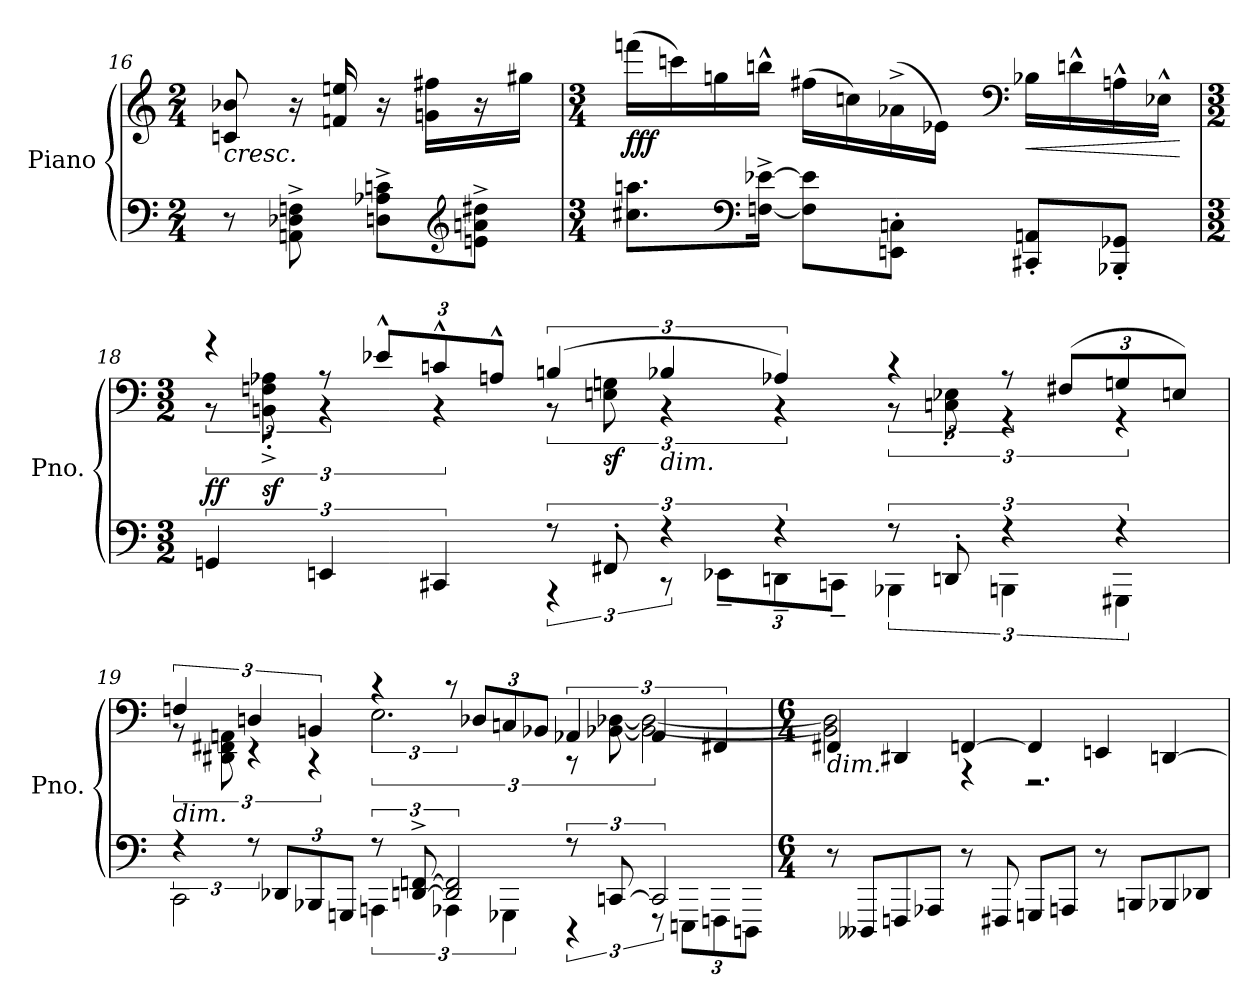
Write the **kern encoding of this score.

**kern	**kern	**dynam
*part1	*part1	*part1
*staff2	*staff1	*staff1/2
*I"Piano	*	*
*I'Pno.	*	*
*clefF4	*clefG2	*
*k[]	*k[]	*
*M2/4	*M2/4	*
=16	=16	=16
!	!LO:TX:b:i:t=cresc.	!
8r	8cn/ 8b-X/	.
8AAn\^ 8D-X\^ 8Fn\^	16r	.
.	16fn/ 16een/	.
8Dn\^ 8A-X\^ 8cn\^L	16r	.
.	16gn\ 16ff#X\LL	.
*clefG2	*	*
8en\^ 8an\^ 8dd#X\^J	16r	.
.	16gg#X\JJ	.
!!LO:LB:g=z
=17	=17	=17
*M3/4	*M3/4	*
!	!	!LO:DY:b
8.cc#X\ 8.aan\L	(>16fffn\LL	fff
.	16cccn\)	.
.	16ggn\	.
*clefF4	*	*
[16Fn\^ [16e-X\^Jk	16bbn^^\JJ	.
8F\] 8e-\]L	(>16ff#X\LL	.
.	16ccn\)	.
8EEn\' 8Cn\'J	(>16a-X^\	.
.	16e-X\JJ)	.
*	*clefF4	*
!	!	!LO:HP:b
8CC#X/' 8AAn/'L	16B-X\LL	<
.	16dn^^\	.
8BBB-X/' 8GG-X/'J	16An^^\	.
.	16E-X^^\JJ	.
.	.	[
!!LO:LB:g=z
=18	=18	=18
*M3/2	*M3/2	*
*^	*^	*
!	!	!	!	!LO:DY:b
6GGn/	2ryy	6r	12r	ff
!	!	!	!	!LO:DY:b
.	.	.	12BBn\'^ 12Fn\'^ 12A-X\'^	sf
6EEn/	.	12r	6r	.
.	.	12e-X^^/L	.	.
6CC#X/	.	12cn^^/	6r	.
.	.	12An^^/J	.	.
12r	6r	(>6Bn/	12r	.
!	!	!	!	!LO:DY:b
12FF#X'/	.	.	12En\ 12Gn\	sf
!	!	!LO:TX:b:i:t=dim.	!	!
6r	12r	6B-X/	6r	.
.	12EE-X~\L	.	.	.
6r	12DDn~\	6A-X/)	6r	.
.	12CCn~\J	.	.	.
12r	6BBB-X\	6r	12r	.
12DDn'/	.	.	12Cn\' 12E-X\'	.
6r	6BBBn\	12r	6r	.
.	.	(>12F#X/L	.	.
6r	6GGG#X\	12Gn/	6r	.
.	.	12En/J)	.	.
!!LO:LB:g=z	!!
=19	=19	=19	=19	=19
!	!	!LO:TX:b:i:t=dim.	!	!
6r	2CC\	6Fn/	12r	.
.	.	.	12DD#X\ 12FF#X\ 12AAn\	.
12r	.	6Dn/	6r	.
12DD-X/L	.	.	.	.
12BBB-X/	.	6BBn/	6r	.
12GGGn/J	.	.	.	.
12r	6AAAn\	6r	3.E\	.
[12DDn/^ [12FFn/^	.	.	.	.
3DD/] 3FF/]	6AAA-X\	12r	.	.
.	.	12D-X/L	.	.
.	6GGG-X\	12Cn/	.	.
.	.	12BB-X/J	.	.
12r	6r	6AA-X/	12r	.
[12CCn/	.	.	[12BB-X\ [12D-X\	.
3CC/]	12r	6AA-/	3BB-\_ 3D-\_	.
.	12EEEn\L	.	.	.
.	12FFFn\	6FF#X/	.	.
.	12DDDn\J	.	.	.
*v	*v	*	*	*
!!LO:PB:g=z	!!
=20	=20	=20	=20
*M6/4	*M6/4	*	*
*^	*	*	*
!	!	!LO:TX:b:i:t=dim.	!	!
*v	*v	*	*	*
8r	4FF#X/	2BB-\] 2D-\]	.
8DDD--X/L	.	.	.
8FFFn/	4DD#X/	.	.
8AAA-X/J	.	.	.
8r	[4FFn/	4r	.
8FFF#X/	.	.	.
8GGGn/L	4FF/]	2.r	.
8AAAn/J	.	.	.
8r	4EEn/	.	.
8BBBn/L	.	.	.
8BBB-X/	[4DDn/	.	.
8DD-X/J	.	.	.
*	*v	*v	*
=	=	=
*-	*-	*-
